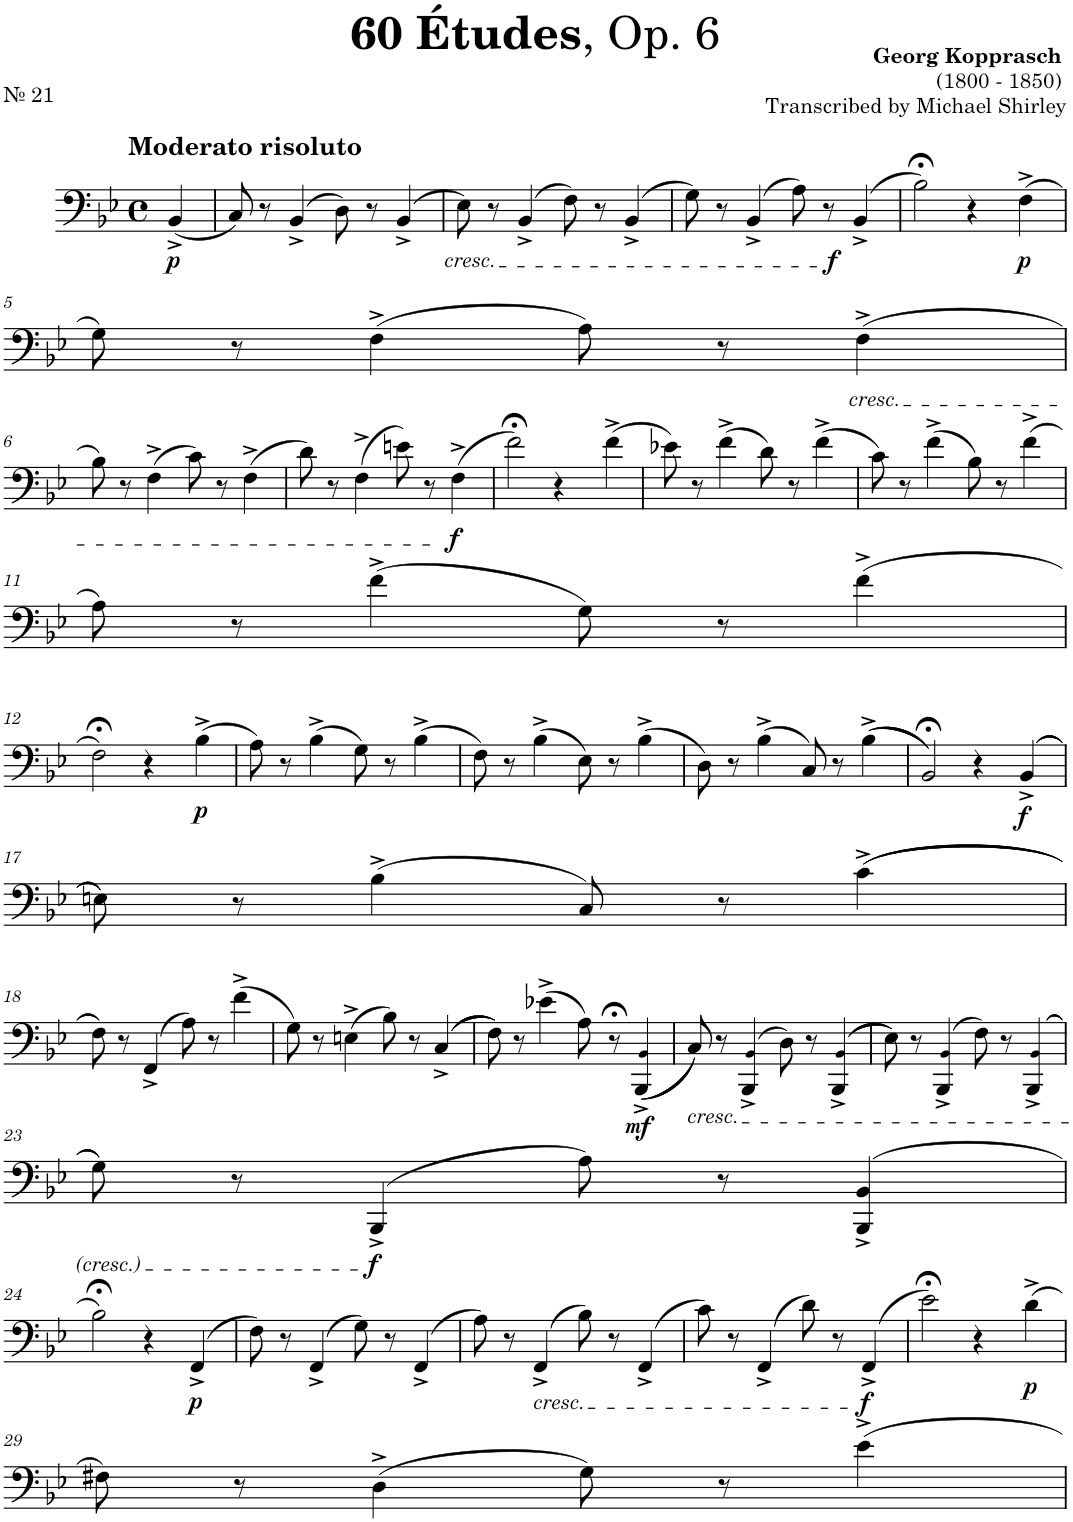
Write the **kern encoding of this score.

**kern	**dynam
*part1	*part1
*staff1	*staff1
*I"Trombone	*
*I'Tbn.	*
*clefF4	*
*k[b-e-]	*
*M4/4	*
*met(c)	*
=	=
!LO:TX:a:B:t=Moderato risoluto	!
!	!LO:DY:b
(4BB-^</	p
=1	=1
8C/)	.
8r	.
(>4BB-^</	.
8D\)	.
8r	.
(>4BB-^</	.
=2	=2
!LO:TX:b:i:t=cresc.	!
8E-\)	.
8r	.
(>4BB-^</	.
8F\)	.
8r	.
(>4BB-^</	.
=3	=3
8G\)	.
8r	.
(>4BB-^</	.
8A\)	.
8r	.
!	!LO:DY:b
(>4BB-^</	f
=4	=4
2B-;<\)	.
4r	.
!	!LO:DY:b
(>4F^\	p
!!LO:LB:g=z
=5	=5
8G\)	.
8r	.
(4F^\	.
8A\)	.
8r	.
!LO:TX:b:i:t=cresc.	!
(4F^\	.
!!LO:LB:g=z
=6	=6
8B-\)	.
8r	.
(>4F^\	.
8c\)	.
8r	.
(>4F^\	.
=7	=7
8d\)	.
8r	.
(>4F^\	.
8en\)	.
8r	.
!	!LO:DY:b
(>4F^\	f
=8	=8
2f;<\)	.
4r	.
(>4f^\	.
=9	=9
8e-X\)	.
8r	.
(>4f^\	.
8d\)	.
8r	.
(>4f^\	.
=10	=10
8c\)	.
8r	.
(>4f^\	.
8B-\)	.
8r	.
(>4f^\	.
!!LO:LB:g=z
=11	=11
8A\)	.
8r	.
(>4f^\	.
8G\)	.
8r	.
(4f^\	.
!!LO:LB:g=z
=12	=12
2F;<\)	.
4r	.
!	!LO:DY:b
(4B-^\	p
=13	=13
8A\)	.
8r	.
(>4B-^\	.
8G\)	.
8r	.
(>4B-^\	.
=14	=14
8F\)	.
8r	.
(>4B-^\	.
8E-\)	.
8r	.
(>4B-^\	.
=15	=15
8D\)	.
8r	.
(>4B-^\	.
8C/)	.
8r	.
(>(>4B-^\	.
=16	=16
2BB-;</))	.
4r	.
!	!LO:DY:b
(>(>4BB-^/	f
!!LO:LB:g=z
=17	=17
8En\))	.
8r	.
(>4B-^\	.
8C/)	.
8r	.
(>(>4c^\	.
!!LO:LB:g=z
=18	=18
8F\))	.
8r	.
(>4FF^/	.
8A\)	.
8r	.
(4f^\	.
=19	=19
8G\)	.
8r	.
(>4En^\	.
8B-\)	.
8r	.
(>(>4C^/	.
=20	=20
8F\))	.
8r	.
(>4e-X^\	.
8A\)	.
8r;<	.
!	!LO:DY:b
(<(<4BBB-/^ 4BB-!/^	mf
=21	=21
!LO:TX:b:i:t=cresc.	!
8C/))	.
8r	.
(>4BBB-/^ 4BB-!/^	.
8D\)	.
8r	.
(>(>4BBB-/^ 4BB-!/^	.
=22	=22
8E-\))	.
8r	.
(>4BBB-/^ 4BB-!/^	.
8F\)	.
8r	.
(>(>4BBB-/^ 4BB-!/^	.
!!LO:LB:g=z
=23	=23
8G\))	.
8r	.
!	!LO:DY:b
(>4BBB-^/	f
8A\)	.
8r	.
(>4BBB-/^ 4BB-/^	.
!!LO:LB:g=z
=24	=24
2B-;<\)	.
4r	.
!	!LO:DY:b
(4FF^/	p
=25	=25
8F\)	.
8r	.
(>4FF^/	.
8G\)	.
8r	.
(>4FF^/	.
=26	=26
8A\)	.
8r	.
!LO:TX:b:i:t=cresc.	!
(>4FF^/	.
8B-\)	.
8r	.
(>4FF^/	.
=27	=27
8c\)	.
8r	.
(4FF^/	.
8d\)	.
8r	.
!	!LO:DY:b
(>4FF^/	f
=28	=28
2e-;<\)	.
4r	.
!	!LO:DY:b
(>4d^\	p
!!LO:LB:g=z
=29	=29
8F#X\)	.
8r	.
(>4D^\	.
8G\)	.
8r	.
4e-^\	.
=	=
*-	*-
